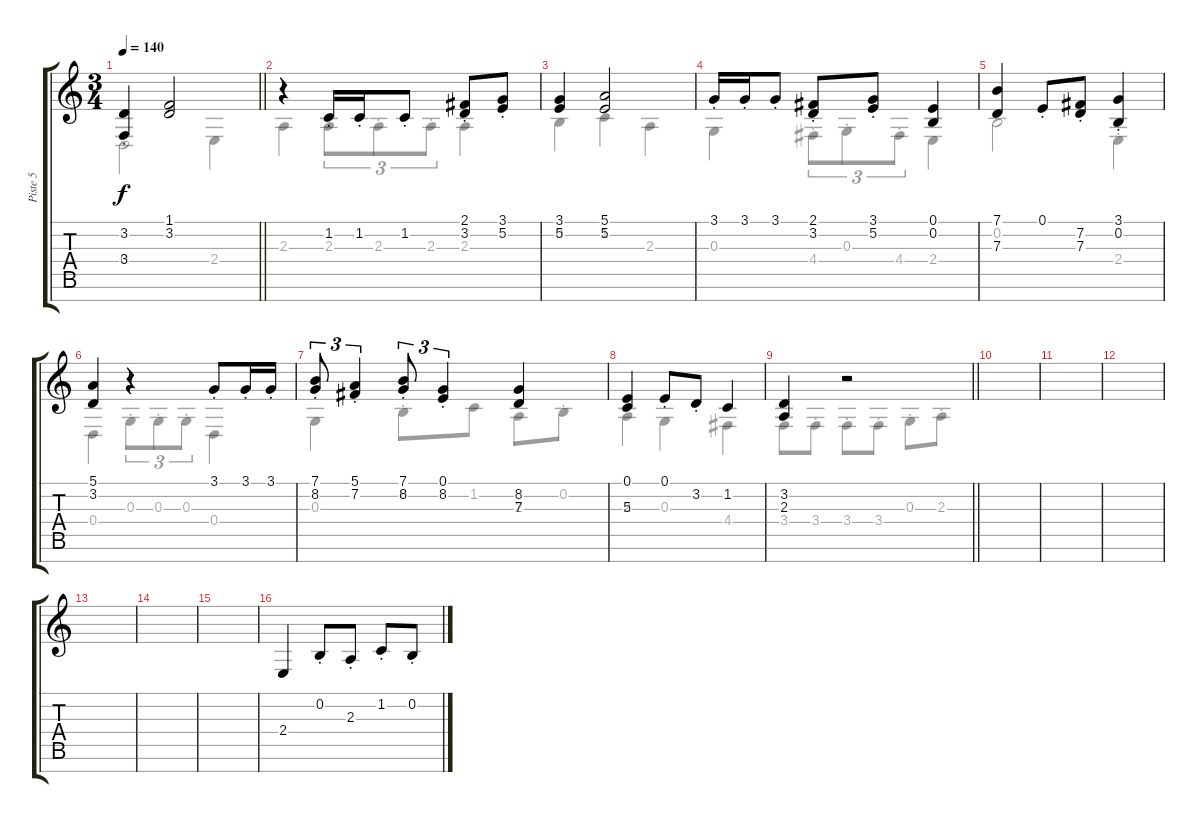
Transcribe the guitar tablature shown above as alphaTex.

\track ("Piste 5" "Piste 5") {instrument frenchhorn}
\staff {score tabs}
\tuning (E4 B3 G3 D3 A2 E2 B1) {hide}
\voice
\ts (3 4)
\tempo 140
\clef g2
\barLineRight lightlight
\ks c
(3.2{st} 3.4{st}).4{dy f} (1.1 3.2).2 |
\section ("" "")
r.4 1.2{st}.16 1.2{st}.16 1.2{st}.8 (2.1{st} 3.2{st}).8 (3.1{st} 5.2{st}).8 |
(3.1 5.2).4 (5.1 5.2).2 |
3.1{st}.16 3.1{st}.16 3.1{st}.8 (2.1 3.2{st}).8 (3.1 5.2{st}).8 (0.1 0.2).4 |
(7.1 7.3).4 0.1{st}.8 (7.2{st} 7.3{st}).8 (3.1{st} 0.2).4 |
(5.1 3.2).4 r.4 3.1{st}.8 3.1{st}.16 3.1{st}.16 |
(7.1{st} 8.2{st}).8{tu (3 2)} (5.1{st} 7.2).4{tu (3 2)} (7.1{st} 8.2{st}).8{tu (3 2)} (0.1 8.2{st}).4{tu (3 2)} (8.2 7.3).4 |
(0.1 5.3).4 0.1{st}.8 3.2{st}.8 1.2.4 |
\barLineRight lightlight
(3.2 2.3).4 r.2 |
\section ("" "")
|
|
|
|
|
|
2.4.4 0.2{st}.8 2.3{st}.8 1.2{st}.8 0.2{st}.8
\voice
\clef g2
\ottava regular
\simile none
\barLineRight lightlight
\ks c
0.4{st}.2{dy f} 2.4.4 |
2.3.4 2.3{st}.8{tu (3 2)} 2.3{st}.8{tu (3 2)} 2.3{st}.8{tu (3 2)} 2.3.4 |
0.2.4 1.2.4 2.3.4 |
0.3.4 4.4{st}.8{tu (3 2)} 0.3{st}.8{tu (3 2)} 4.4{st}.8{tu (3 2)} 2.4.4 |
0.2.2 2.4{st}.4 |
0.4.4 0.3{st}.8{tu (3 2)} 0.3{st}.8{tu (3 2)} 0.3{st}.8{tu (3 2)} 0.4.4 |
0.3.4 0.2{st}.8 1.2.8 2.3.8 0.2{st}.8 |
2.3{st}.4 0.3.4 4.4.4 |
\barLineRight lightlight
3.4{st}.8 3.4{st}.8 3.4{st}.8 3.4{st}.8 0.3{st}.8 2.3{st}.8 |
|
|
|
|
|
|
